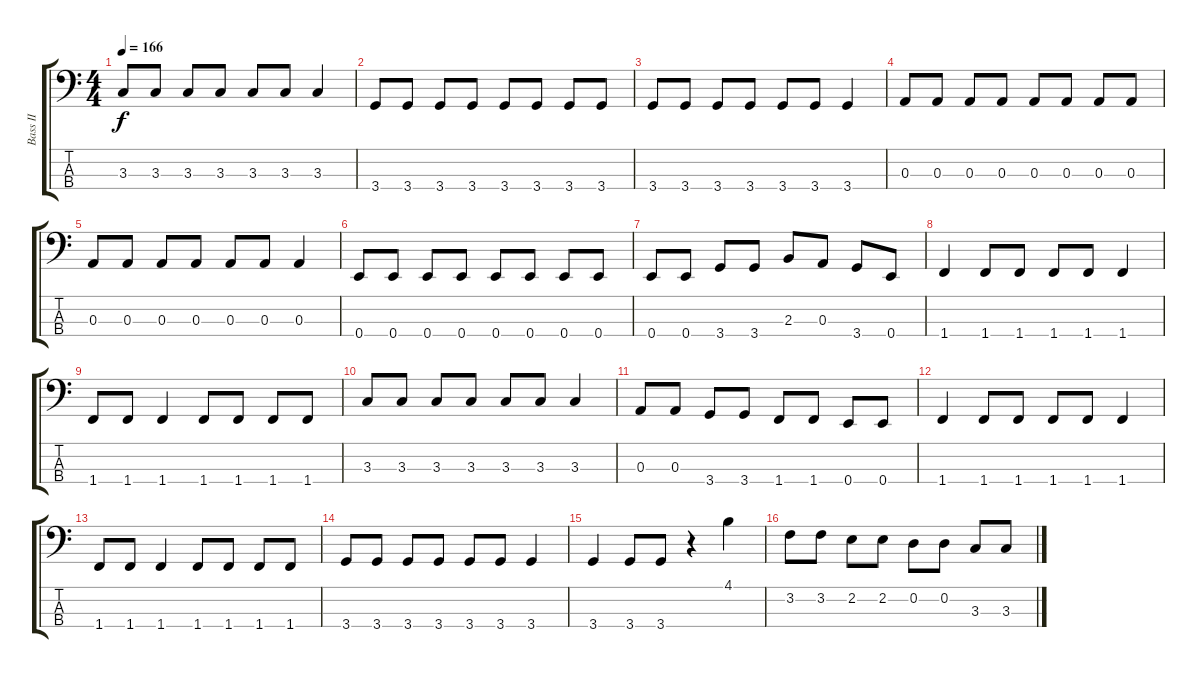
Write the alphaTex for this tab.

\track ("Bass II" "Bass II") {instrument electricbasspick}
\staff {score tabs}
\tuning (G2 D2 A1 E1) {hide}
\ts (4 4)
\tempo 166
\clef f4
\ks c
3.3.8{dy f} 3.3.8 3.3.8 3.3.8 3.3.8 3.3.8 3.3.4 |
3.4.8 3.4.8 3.4.8 3.4.8 3.4.8 3.4.8 3.4.8 3.4.8 |
3.4.8 3.4.8 3.4.8 3.4.8 3.4.8 3.4.8 3.4.4 |
0.3.8 0.3.8 0.3.8 0.3.8 0.3.8 0.3.8 0.3.8 0.3.8 |
0.3.8 0.3.8 0.3.8 0.3.8 0.3.8 0.3.8 0.3.4 |
0.4.8 0.4.8 0.4.8 0.4.8 0.4.8 0.4.8 0.4.8 0.4.8 |
0.4.8 0.4.8 3.4.8 3.4.8 2.3.8 0.3.8 3.4.8 0.4.8 |
1.4.4 1.4.8 1.4.8 1.4.8 1.4.8 1.4.4 |
1.4.8 1.4.8 1.4.4 1.4.8 1.4.8 1.4.8 1.4.8 |
3.3.8 3.3.8 3.3.8 3.3.8 3.3.8 3.3.8 3.3.4 |
0.3.8 0.3.8 3.4.8 3.4.8 1.4.8 1.4.8 0.4.8 0.4.8 |
1.4.4 1.4.8 1.4.8 1.4.8 1.4.8 1.4.4 |
1.4.8 1.4.8 1.4.4 1.4.8 1.4.8 1.4.8 1.4.8 |
3.4.8 3.4.8 3.4.8 3.4.8 3.4.8 3.4.8 3.4.4 |
3.4.4 3.4.8 3.4.8 r.4 4.1.4 |
3.2.8 3.2.8 2.2.8 2.2.8 0.2.8 0.2.8 3.3.8 3.3.8
